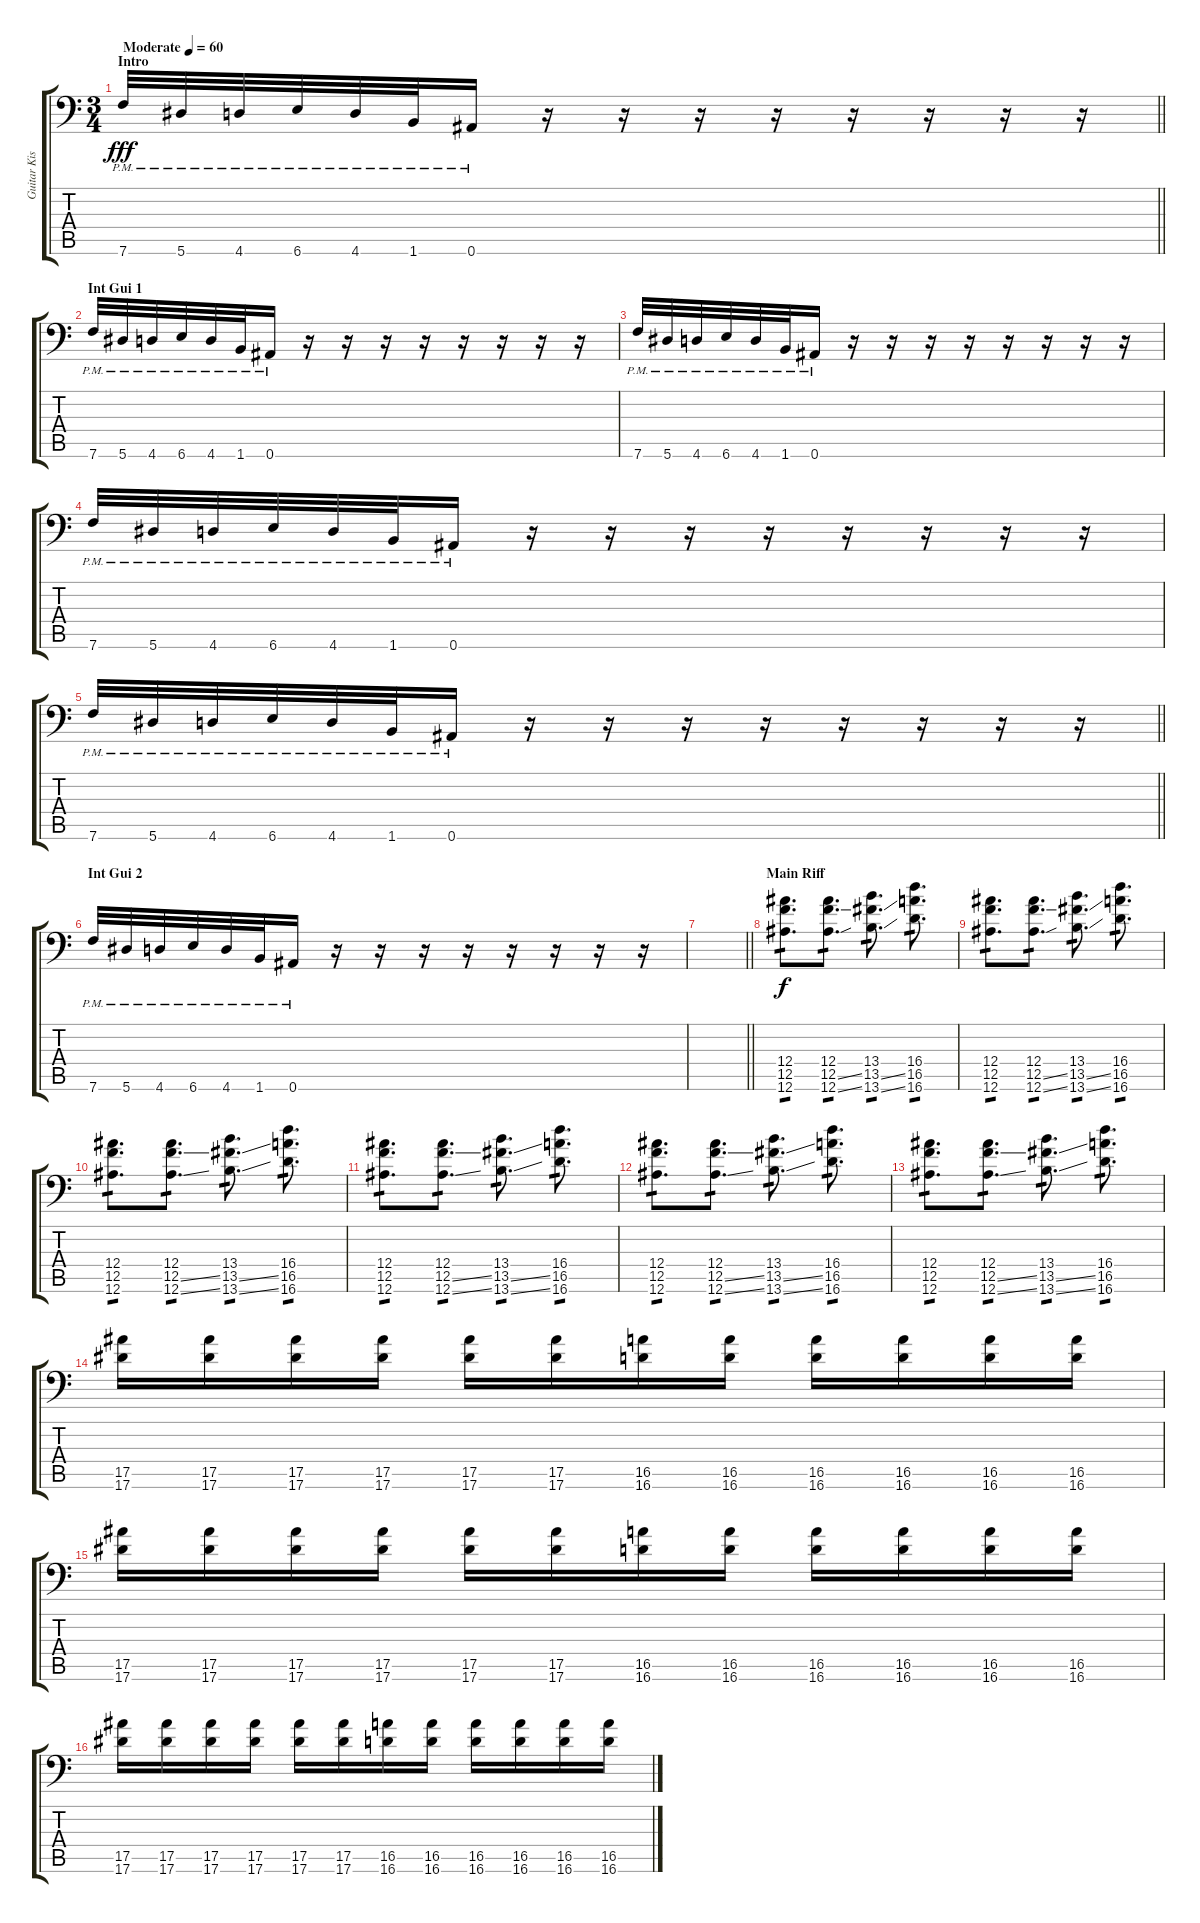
\track ("Guitar Kisser" "Guitar Kis") {instrument distortionguitar}
\staff {score tabs}
\tuning (C4 G3 Eb3 Bb2 F2 Bb1) {hide}
\ts (3 4)
\section ("" "Intro")
\tempo (60 "Moderate")
\clef f4
\barLineRight lightlight
\ks c
7.6{pm}.32{dy fff instrument distortionguitar} 5.6{pm}.32 4.6{pm}.32 6.6{pm}.32 4.6{pm}.32 1.6{pm}.32 0.6{pm}.16 r.16 r.16 r.16 r.16 r.16 r.16 r.16 r.16 |
\section ("" "Int Gui 1")
7.6{pm}.32 5.6{pm}.32 4.6{pm}.32 6.6{pm}.32 4.6{pm}.32 1.6{pm}.32 0.6{pm}.16 r.16 r.16 r.16 r.16 r.16 r.16 r.16 r.16 |
7.6{pm}.32 5.6{pm}.32 4.6{pm}.32 6.6{pm}.32 4.6{pm}.32 1.6{pm}.32 0.6{pm}.16 r.16 r.16 r.16 r.16 r.16 r.16 r.16 r.16 |
7.6{pm}.32 5.6{pm}.32 4.6{pm}.32 6.6{pm}.32 4.6{pm}.32 1.6{pm}.32 0.6{pm}.16 r.16 r.16 r.16 r.16 r.16 r.16 r.16 r.16 |
\barLineRight lightlight
7.6{pm}.32 5.6{pm}.32 4.6{pm}.32 6.6{pm}.32 4.6{pm}.32 1.6{pm}.32 0.6{pm}.16 r.16 r.16 r.16 r.16 r.16 r.16 r.16 r.16 |
\section ("" "Int Gui 2")
7.6{pm}.32 5.6{pm}.32 4.6{pm}.32 6.6{pm}.32 4.6{pm}.32 1.6{pm}.32 0.6{pm}.16 r.16 r.16 r.16 r.16 r.16 r.16 r.16 r.16 |
\barLineRight lightlight
|
\section ("" "Main Riff")
(12.4 12.5 12.6).8{d tp 1 dy f} (12.4 12.5{ss} 12.6{ss}).8{d tp 1} (13.4 13.5{ss} 13.6{ss}).8{d tp 1} (16.4 16.5 16.6).8{d tp 1} |
(12.4 12.5 12.6).8{d tp 1} (12.4 12.5{ss} 12.6{ss}).8{d tp 1} (13.4 13.5{ss} 13.6{ss}).8{d tp 1} (16.4 16.5 16.6).8{d tp 1} |
(12.4 12.5 12.6).8{d tp 1} (12.4 12.5{ss} 12.6{ss}).8{d tp 1} (13.4 13.5{ss} 13.6{ss}).8{d tp 1} (16.4 16.5 16.6).8{d tp 1} |
(12.4 12.5 12.6).8{d tp 1} (12.4 12.5{ss} 12.6{ss}).8{d tp 1} (13.4 13.5{ss} 13.6{ss}).8{d tp 1} (16.4 16.5 16.6).8{d tp 1} |
(12.4 12.5 12.6).8{d tp 1} (12.4 12.5{ss} 12.6{ss}).8{d tp 1} (13.4 13.5{ss} 13.6{ss}).8{d tp 1} (16.4 16.5 16.6).8{d tp 1} |
(12.4 12.5 12.6).8{d tp 1} (12.4 12.5{ss} 12.6{ss}).8{d tp 1} (13.4 13.5{ss} 13.6{ss}).8{d tp 1} (16.4 16.5 16.6).8{d tp 1} |
(17.5 17.6).16 (17.5 17.6).16 (17.5 17.6).16 (17.5 17.6).16 (17.5 17.6).16 (17.5 17.6).16 (16.5 16.6).16 (16.5 16.6).16 (16.5 16.6).16 (16.5 16.6).16 (16.5 16.6).16 (16.5 16.6).16 |
(17.5 17.6).16 (17.5 17.6).16 (17.5 17.6).16 (17.5 17.6).16 (17.5 17.6).16 (17.5 17.6).16 (16.5 16.6).16 (16.5 16.6).16 (16.5 16.6).16 (16.5 16.6).16 (16.5 16.6).16 (16.5 16.6).16 |
(17.5 17.6).16 (17.5 17.6).16 (17.5 17.6).16 (17.5 17.6).16 (17.5 17.6).16 (17.5 17.6).16 (16.5 16.6).16 (16.5 16.6).16 (16.5 16.6).16 (16.5 16.6).16 (16.5 16.6).16 (16.5 16.6).16
